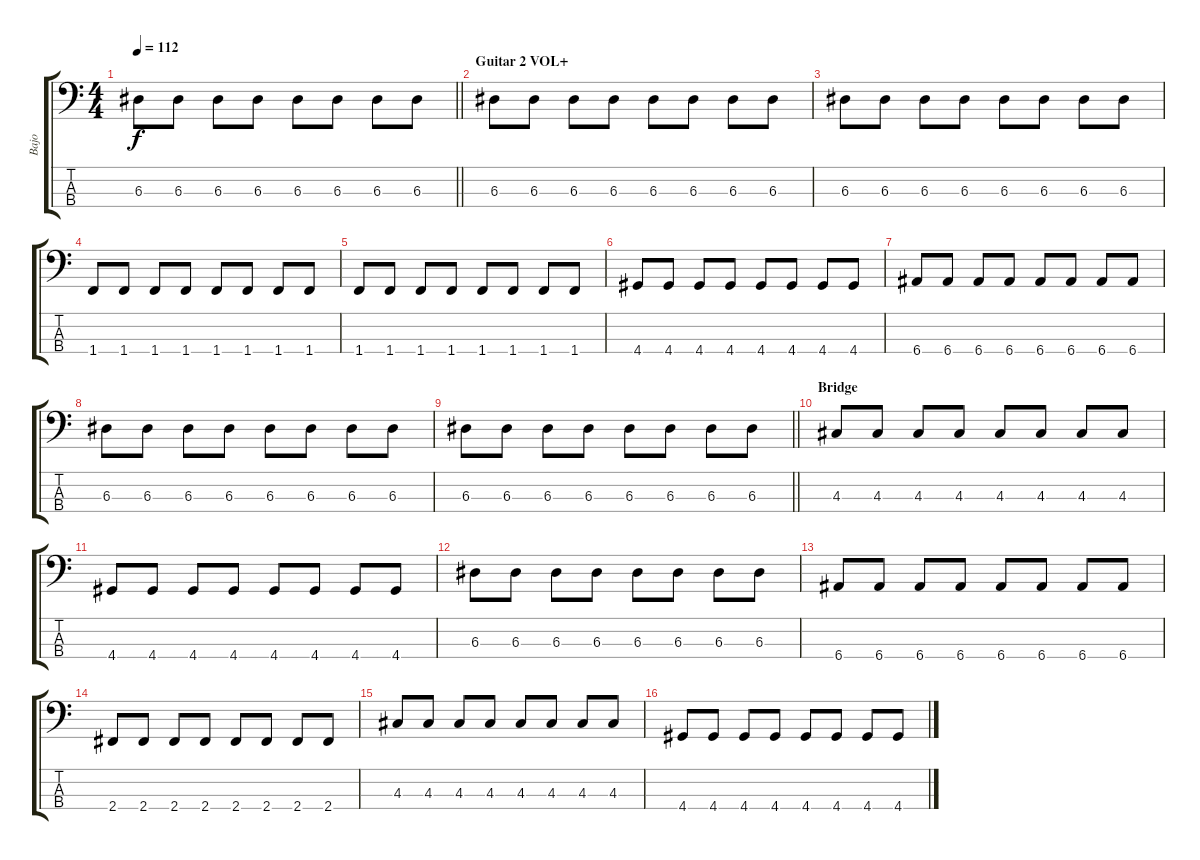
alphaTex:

\track ("Bajo" "Bajo") {instrument electricbassfinger}
\staff {score tabs}
\tuning (G2 D2 A1 E1) {hide}
\ts (4 4)
\tempo 112
\clef f4
\barLineRight lightlight
\ks c
6.3.8{dy f} 6.3.8 6.3.8 6.3.8 6.3.8 6.3.8 6.3.8 6.3.8 |
\section ("" "Guitar 2 VOL+")
6.3.8 6.3.8 6.3.8 6.3.8 6.3.8 6.3.8 6.3.8 6.3.8 |
6.3.8 6.3.8 6.3.8 6.3.8 6.3.8 6.3.8 6.3.8 6.3.8 |
1.4.8 1.4.8 1.4.8 1.4.8 1.4.8 1.4.8 1.4.8 1.4.8 |
1.4.8 1.4.8 1.4.8 1.4.8 1.4.8 1.4.8 1.4.8 1.4.8 |
4.4.8 4.4.8 4.4.8 4.4.8 4.4.8 4.4.8 4.4.8 4.4.8 |
6.4.8 6.4.8 6.4.8 6.4.8 6.4.8 6.4.8 6.4.8 6.4.8 |
6.3.8 6.3.8 6.3.8 6.3.8 6.3.8 6.3.8 6.3.8 6.3.8 |
\barLineRight lightlight
6.3.8 6.3.8 6.3.8 6.3.8 6.3.8 6.3.8 6.3.8 6.3.8 |
\section ("" "Bridge")
4.3.8 4.3.8 4.3.8 4.3.8 4.3.8 4.3.8 4.3.8 4.3.8 |
4.4.8 4.4.8 4.4.8 4.4.8 4.4.8 4.4.8 4.4.8 4.4.8 |
6.3.8 6.3.8 6.3.8 6.3.8 6.3.8 6.3.8 6.3.8 6.3.8 |
6.4.8 6.4.8 6.4.8 6.4.8 6.4.8 6.4.8 6.4.8 6.4.8 |
2.4.8 2.4.8 2.4.8 2.4.8 2.4.8 2.4.8 2.4.8 2.4.8 |
4.3.8 4.3.8 4.3.8 4.3.8 4.3.8 4.3.8 4.3.8 4.3.8 |
4.4.8 4.4.8 4.4.8 4.4.8 4.4.8 4.4.8 4.4.8 4.4.8
